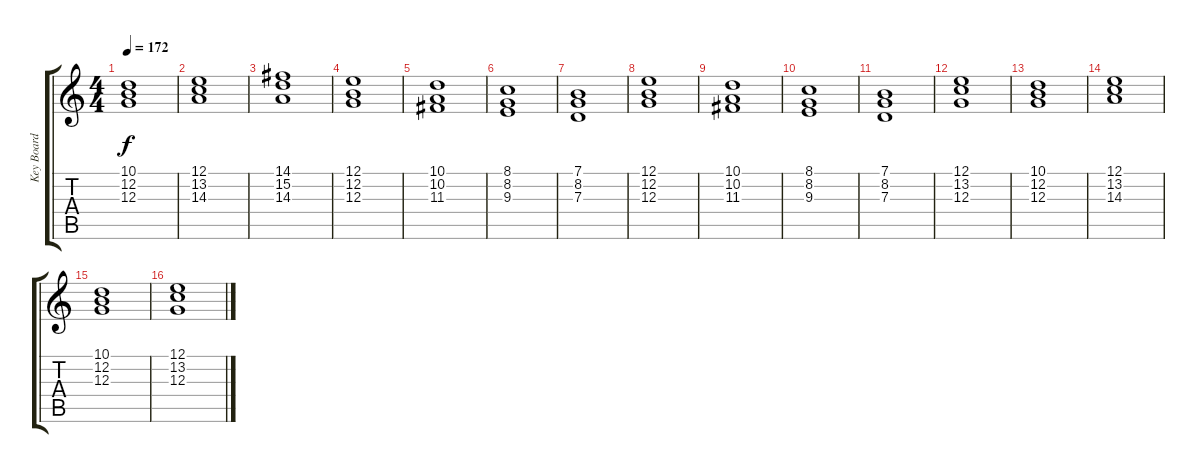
\track ("Key Board 1" "Key Board ") {instrument tremolostrings}
\staff {score tabs}
\tuning (E4 B3 G3 D3 A2 E2) {hide}
\ts (4 4)
\tempo 172
\clef g2
\ks c
(10.1 12.2 12.3).1{dy f} |
(12.1 13.2 14.3).1 |
(14.1 15.2 14.3).1 |
(12.1 12.2 12.3).1 |
(10.1 10.2 11.3).1 |
(8.1 8.2 9.3).1 |
(7.1 8.2 7.3).1 |
(12.1 12.2 12.3).1 |
(10.1 10.2 11.3).1 |
(8.1 8.2 9.3).1 |
(7.1 8.2 7.3).1 |
(12.1 13.2 12.3).1 |
(10.1 12.2 12.3).1 |
(12.1 13.2 14.3).1 |
(10.1 12.2 12.3).1 |
(12.1 13.2 12.3).1
